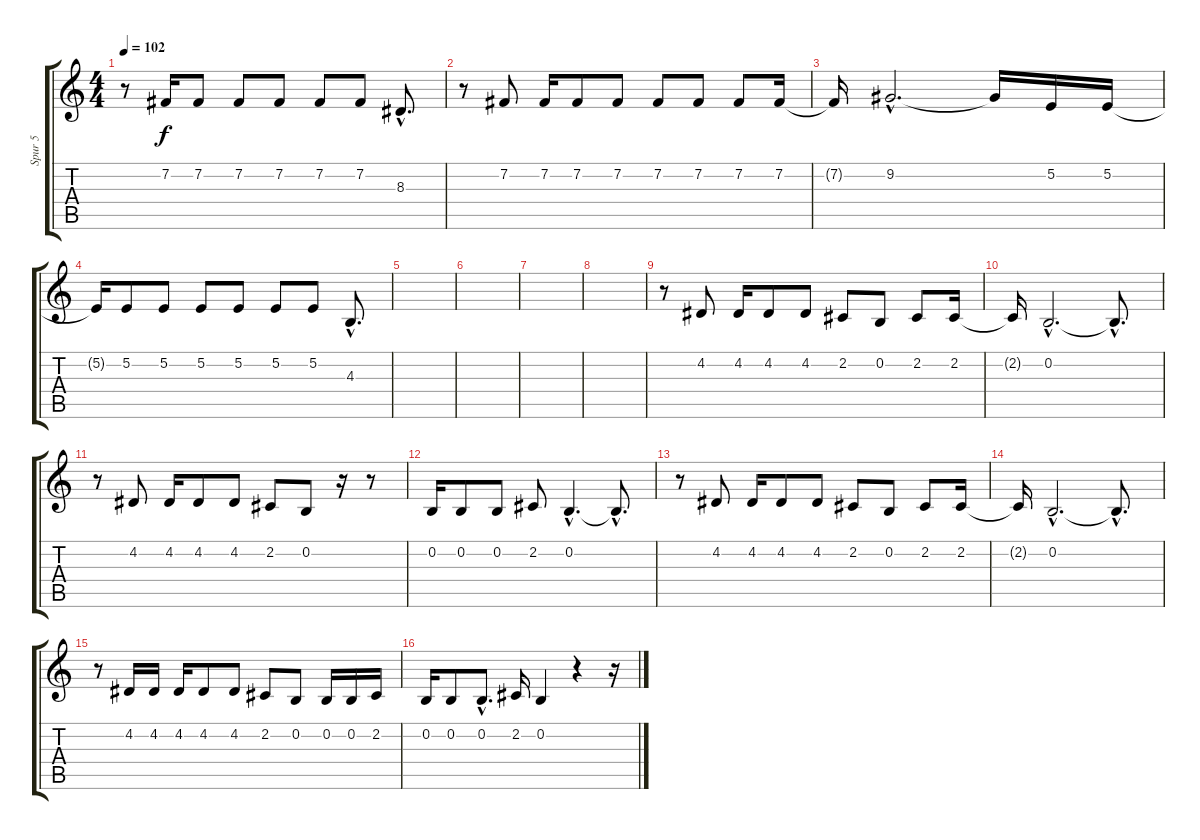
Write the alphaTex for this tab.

\track ("Spur 5" "Spur 5") {instrument flute}
\staff {score tabs}
\tuning (E4 B3 G3 D3 A2 E2) {hide}
\ts (4 4)
\tempo 102
\clef g2
\ks c
r.8{dy f} 7.2.16 7.2.8 7.2.8 7.2.8 7.2.8 7.2.8 8.3{hac}.8{d} |
r.8 7.2.8 7.2.16 7.2.8 7.2.8 7.2.8 7.2.8 7.2.8 7.2.16 |
7.2{t}.16 9.2{hac}.2{d} 9.2{t}.16 5.2.16 5.2.16 |
5.2{t}.16 5.2.8 5.2.8 5.2.8 5.2.8 5.2.8 5.2.8 4.3{hac}.8{d} |
|
|
|
|
r.8 4.2.8 4.2.16 4.2.8 4.2.8 2.2.8 0.2.8 2.2.8 2.2.16 |
2.2{t}.16 0.2{hac}.2{d} 0.2{hac t}.8{d} |
r.8 4.2.8 4.2.16 4.2.8 4.2.8 2.2.8 0.2.8 r.16 r.8 |
0.2.16 0.2.8 0.2.8 2.2.8 0.2{hac}.4{d} 0.2{hac t}.8{d} |
r.8 4.2.8 4.2.16 4.2.8 4.2.8 2.2.8 0.2.8 2.2.8 2.2.16 |
2.2{t}.16 0.2{hac}.2{d} 0.2{hac t}.8{d} |
r.8 4.2.16 4.2.16 4.2.16 4.2.8 4.2.8 2.2.8 0.2.8 0.2.16 0.2.16 2.2.16 |
0.2.16 0.2.8 0.2{hac}.8{d} 2.2.16 0.2.4 r.4 r.16
